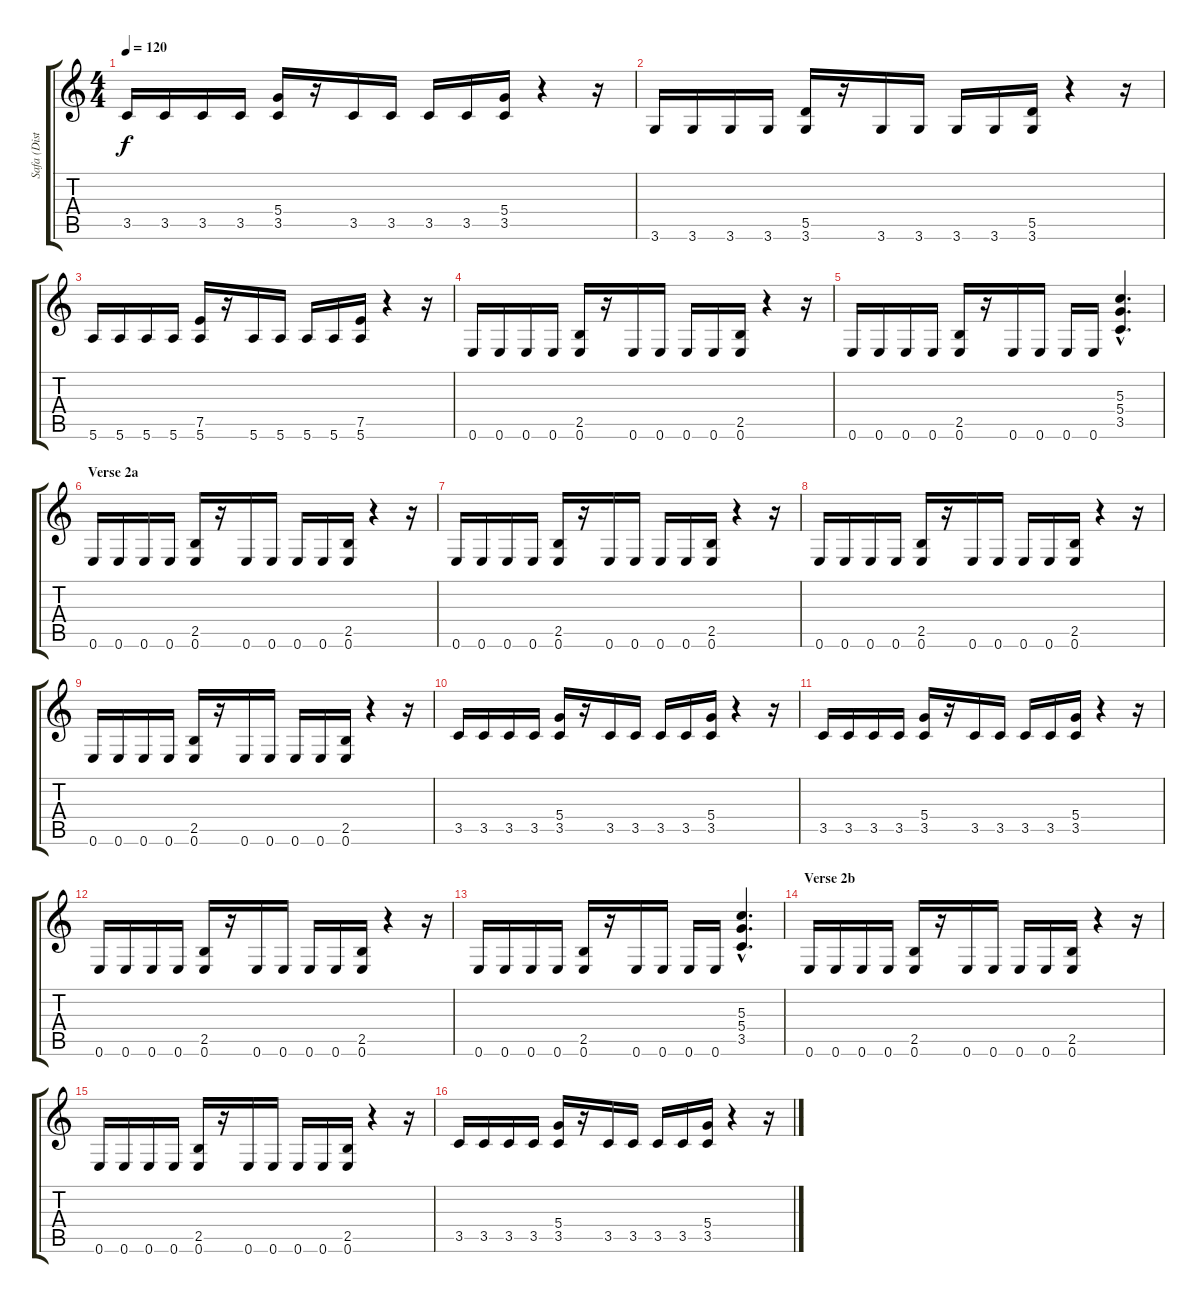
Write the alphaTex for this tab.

\track ("Safa (Distortion)" "Safa (Dist") {instrument distortionguitar}
\staff {score tabs}
\tuning (E4 B3 G3 D3 A2 E2) {hide}
\ts (4 4)
\tempo 120
\clef g2
\ks c
3.5.16{dy f} 3.5.16 3.5.16 3.5.16 (5.4 3.5).16 r.16 3.5.16 3.5.16 3.5.16 3.5.16 (5.4 3.5).16 r.4 r.16 |
3.6.16 3.6.16 3.6.16 3.6.16 (5.5 3.6).16 r.16 3.6.16 3.6.16 3.6.16 3.6.16 (5.5 3.6).16 r.4 r.16 |
5.6.16 5.6.16 5.6.16 5.6.16 (7.5 5.6).16 r.16 5.6.16 5.6.16 5.6.16 5.6.16 (7.5 5.6).16 r.4 r.16 |
0.6.16 0.6.16 0.6.16 0.6.16 (2.5 0.6).16 r.16 0.6.16 0.6.16 0.6.16 0.6.16 (2.5 0.6).16 r.4 r.16 |
0.6.16 0.6.16 0.6.16 0.6.16 (2.5 0.6).16 r.16 0.6.16 0.6.16 0.6.16 0.6.16 (5.3{hac} 5.4{hac} 3.5{hac}).4{d} |
\section ("" "Verse 2a")
0.6.16 0.6.16 0.6.16 0.6.16 (2.5 0.6).16 r.16 0.6.16 0.6.16 0.6.16 0.6.16 (2.5 0.6).16 r.4 r.16 |
0.6.16 0.6.16 0.6.16 0.6.16 (2.5 0.6).16 r.16 0.6.16 0.6.16 0.6.16 0.6.16 (2.5 0.6).16 r.4 r.16 |
0.6.16 0.6.16 0.6.16 0.6.16 (2.5 0.6).16 r.16 0.6.16 0.6.16 0.6.16 0.6.16 (2.5 0.6).16 r.4 r.16 |
0.6.16 0.6.16 0.6.16 0.6.16 (2.5 0.6).16 r.16 0.6.16 0.6.16 0.6.16 0.6.16 (2.5 0.6).16 r.4 r.16 |
3.5.16 3.5.16 3.5.16 3.5.16 (5.4 3.5).16 r.16 3.5.16 3.5.16 3.5.16 3.5.16 (5.4 3.5).16 r.4 r.16 |
3.5.16 3.5.16 3.5.16 3.5.16 (5.4 3.5).16 r.16 3.5.16 3.5.16 3.5.16 3.5.16 (5.4 3.5).16 r.4 r.16 |
0.6.16 0.6.16 0.6.16 0.6.16 (2.5 0.6).16 r.16 0.6.16 0.6.16 0.6.16 0.6.16 (2.5 0.6).16 r.4 r.16 |
0.6.16 0.6.16 0.6.16 0.6.16 (2.5 0.6).16 r.16 0.6.16 0.6.16 0.6.16 0.6.16 (5.3{hac} 5.4{hac} 3.5{hac}).4{d} |
\section ("" "Verse 2b")
0.6.16 0.6.16 0.6.16 0.6.16 (2.5 0.6).16 r.16 0.6.16 0.6.16 0.6.16 0.6.16 (2.5 0.6).16 r.4 r.16 |
0.6.16 0.6.16 0.6.16 0.6.16 (2.5 0.6).16 r.16 0.6.16 0.6.16 0.6.16 0.6.16 (2.5 0.6).16 r.4 r.16 |
3.5.16 3.5.16 3.5.16 3.5.16 (5.4 3.5).16 r.16 3.5.16 3.5.16 3.5.16 3.5.16 (5.4 3.5).16 r.4 r.16
